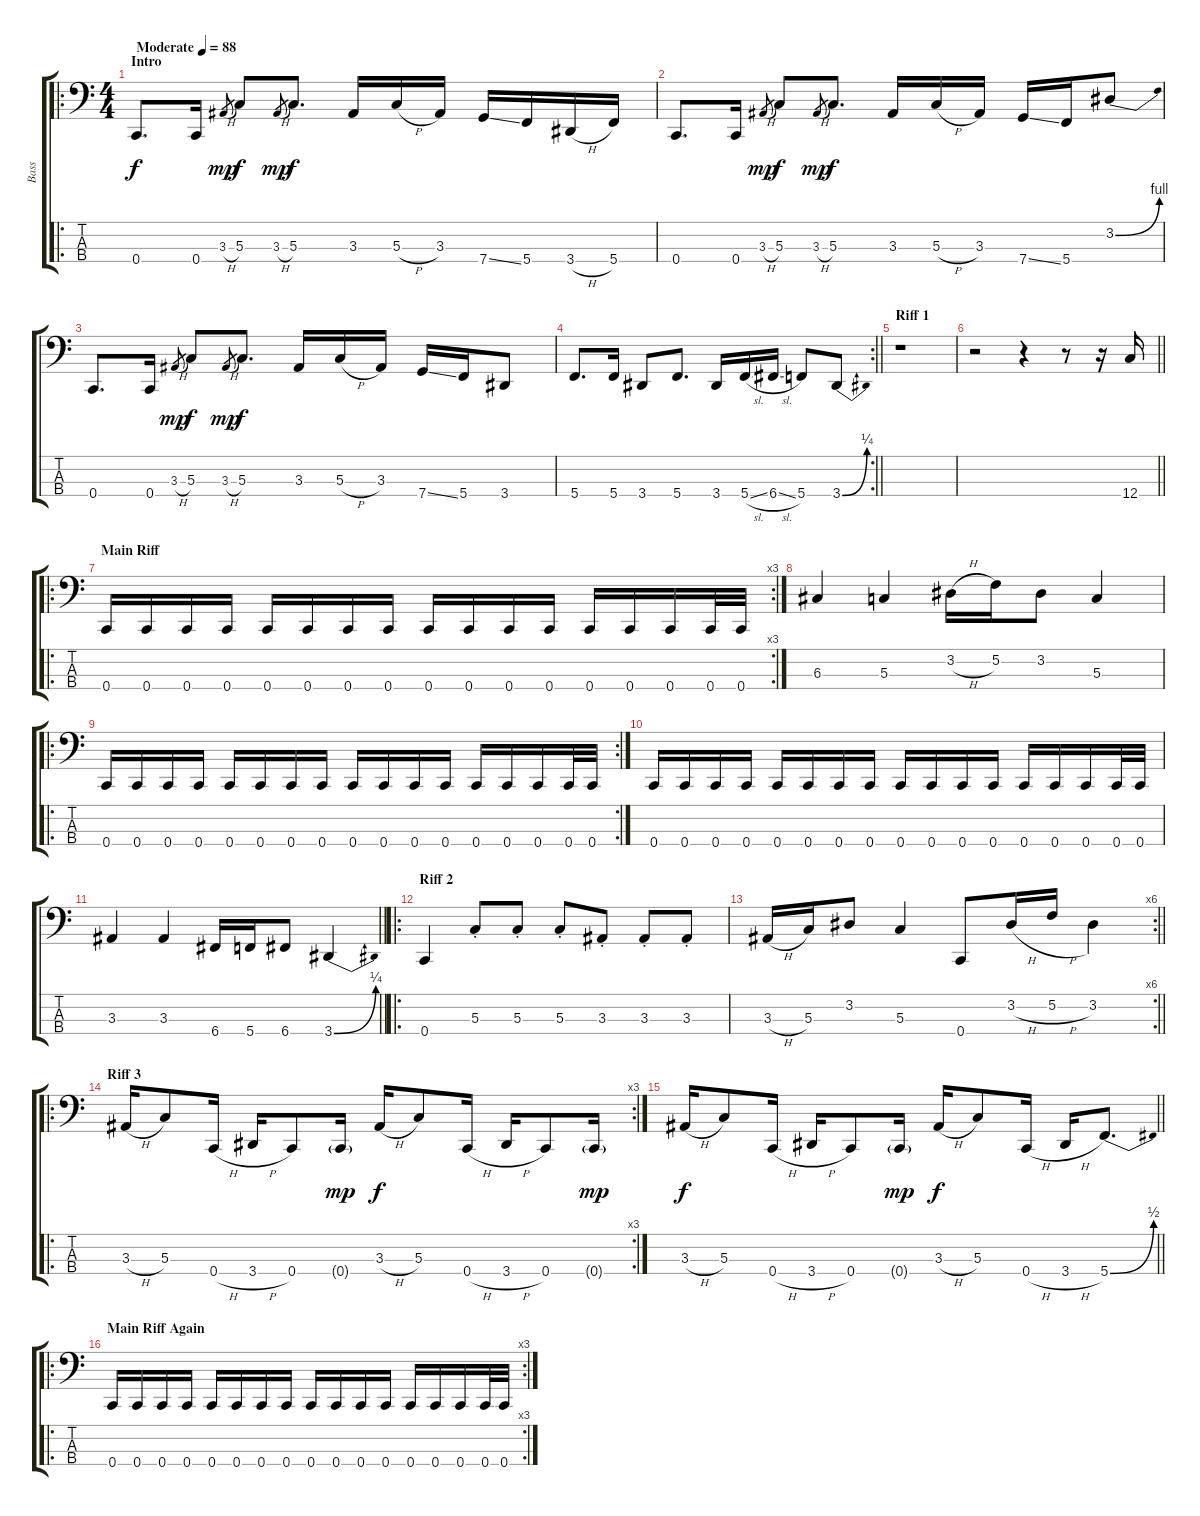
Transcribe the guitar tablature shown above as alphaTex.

\track ("Bass" "Bass") {instrument electricbassfinger}
\staff {score tabs}
\tuning (F2 C2 G1 C1) {hide}
\ro
\ts (4 4)
\section ("" "Intro")
\tempo (88 "Moderate")
\clef f4
\ks c
0.4.8{d dy f instrument electricbassfinger} 0.4.16 3.3{h}.8{gr dy mp} 5.3.8{dy f} 3.3{h}.8{gr dy mp} 5.3.8{d dy f} 3.3.16 5.3{h}.16 3.3.16 7.4{ss}.16 5.4.16 3.4{h}.16 5.4.16 |
0.4.8{d} 0.4.16 3.3{h}.8{gr dy mp} 5.3.8{dy f} 3.3{h}.8{gr dy mp} 5.3.8{d dy f} 3.3.16 5.3{h}.16 3.3.16 7.4{ss}.16 5.4.16 3.2{be (bend 0 0 60 4)}.8 |
0.4.8{d} 0.4.16 3.3{h}.8{gr dy mp} 5.3.8{dy f} 3.3{h}.8{gr dy mp} 5.3.8{d dy f} 3.3.16 5.3{h}.16 3.3.16 7.4{ss}.16 5.4.16 3.4.8 |
\rc 2
\barLineRight lightlight
5.4.8{d} 5.4.16 3.4.8 5.4.8{d} 3.4.16 5.4{sl}.16 6.4{sl}.16 5.4.8 3.4{be (bend 0 0 60 1)}.8 |
\section ("" "Riff 1")
r.1 |
\barLineRight lightlight
r.2 r.4 r.8 r.16 12.4.16 |
\ro
\rc 3
\section ("" "Main Riff ")
0.4.16 0.4.16 0.4.16 0.4.16 0.4.16 0.4.16 0.4.16 0.4.16 0.4.16 0.4.16 0.4.16 0.4.16 0.4.16 0.4.16 0.4.16 0.4.32 0.4.32 |
6.3.4 5.3.4 3.2{h}.16 5.2.16 3.2.8 5.3.4 |
\ro
\rc 2
0.4.16 0.4.16 0.4.16 0.4.16 0.4.16 0.4.16 0.4.16 0.4.16 0.4.16 0.4.16 0.4.16 0.4.16 0.4.16 0.4.16 0.4.16 0.4.32 0.4.32 |
0.4.16 0.4.16 0.4.16 0.4.16 0.4.16 0.4.16 0.4.16 0.4.16 0.4.16 0.4.16 0.4.16 0.4.16 0.4.16 0.4.16 0.4.16 0.4.32 0.4.32 |
\barLineRight lightlight
3.3.4 3.3.4 6.4.16 5.4.16 6.4.8 3.4{be (bend 0 0 60 1)}.4 |
\ro
\section ("" "Riff 2")
0.4.4 5.3{st}.8 5.3{st}.8 5.3{st}.8 3.3{st}.8 3.3{st}.8 3.3{st}.8 |
\rc 6
\barLineRight lightlight
3.3{h}.16 5.3.16 3.2.8 5.3.4 0.4.8 3.2{h}.16 5.2{h}.16 3.2.4 |
\ro
\rc 3
\section ("" "Riff 3")
3.3{h}.16 5.3.8 0.4{h}.16 3.4{h}.16 0.4.8 0.4{g}.16{dy mp} 3.3{h}.16{dy f} 5.3.8 0.4{h}.16 3.4{h}.16 0.4.8 0.4{g}.16{dy mp} |
\barLineRight lightlight
3.3{h}.16{dy f} 5.3.8 0.4{h}.16 3.4{h}.16 0.4.8 0.4{g}.16{dy mp} 3.3{h}.16{dy f} 5.3.8 0.4{h}.16 3.4{h}.16 5.4{be (bend 0 0 60 2)}.8{d} |
\ro
\rc 3
\section ("" "Main Riff Again")
0.4.16 0.4.16 0.4.16 0.4.16 0.4.16 0.4.16 0.4.16 0.4.16 0.4.16 0.4.16 0.4.16 0.4.16 0.4.16 0.4.16 0.4.16 0.4.32 0.4.32
